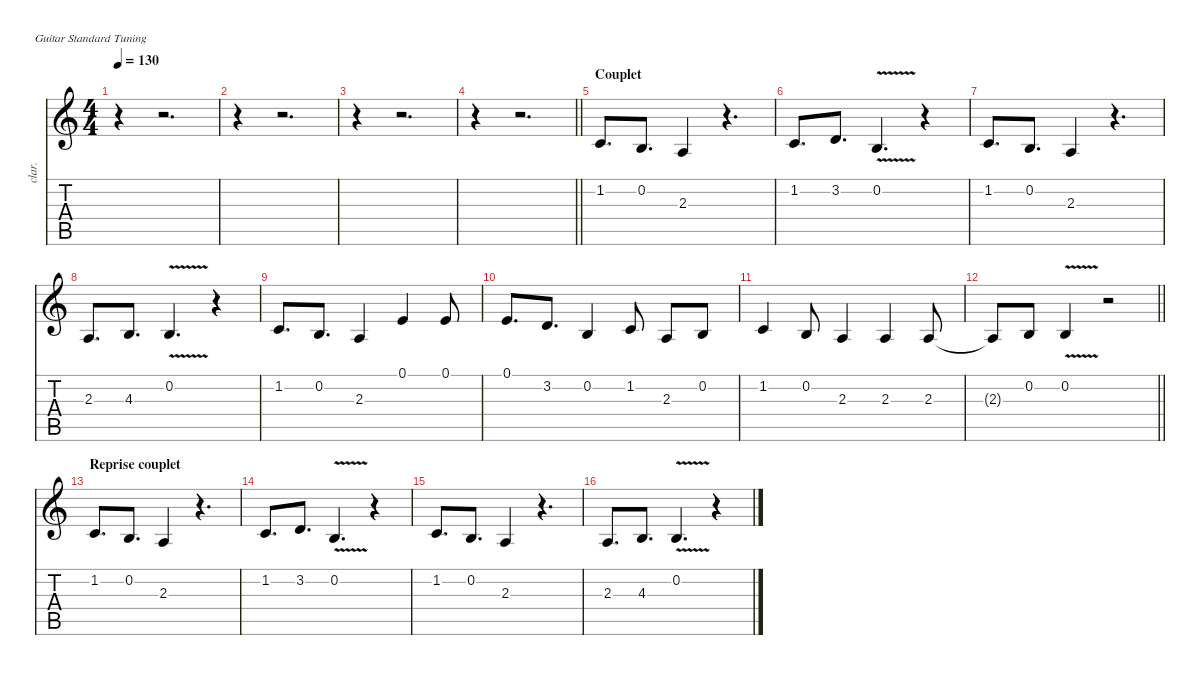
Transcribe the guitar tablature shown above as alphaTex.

\defaultSystemsLayout 4
\hideDynamics
\bracketExtendMode nobrackets
\track ("Chant" "clar.") {mute instrument clarinet}
\staff {score tabs}
\tuning (E4 B3 G3 D3 A2 E2)
\ts (4 4)
\tempo 130
\clef g2
\ks c
r.4{dy f beam Down} r.2{d beam Down} |
r.4{beam Down} r.2{d beam Down} |
r.4{beam Down} r.2{d beam Down} |
\barLineRight lightlight
r.4{beam Down} r.2{d beam Down} |
\section ("" "Couplet")
1.2.8{d beam Up} 0.2.8{d beam Up} 2.3.4{beam Up} r.4{d beam Up} |
1.2.8{d beam Up} 3.2.8{d beam Up} 0.2{v}.4{d beam Up} r.4{beam Up} |
1.2.8{d beam Up} 0.2.8{d beam Up} 2.3.4{beam Up} r.4{d beam Up} |
2.3.8{d beam Up} 4.3.8{d beam Up} 0.2{v}.4{d beam Up} r.4{beam Up} |
1.2.8{d beam Up} 0.2.8{d beam Up} 2.3.4{beam Up} 0.1.4{beam Up} 0.1.8{beam Up} |
0.1.8{d beam Up} 3.2.8{d beam Up} 0.2.4{beam Up} 1.2.8{beam Up} 2.3.8{beam Up} 0.2.8{beam Up} |
1.2.4{beam Up} 0.2.8{beam Up} 2.3.4{beam Up} 2.3.4{beam Up} 2.3.8{beam Up} |
\barLineRight lightlight
2.3{t}.8{beam Up} 0.2.8{beam Up} 0.2{v}.4{beam Up} r.2{beam Up} |
\section ("" "Reprise couplet")
1.2.8{d beam Up} 0.2.8{d beam Up} 2.3.4{beam Up} r.4{d beam Up} |
1.2.8{d beam Up} 3.2.8{d beam Up} 0.2{v}.4{d beam Up} r.4{beam Up} |
1.2.8{d beam Up} 0.2.8{d beam Up} 2.3.4{beam Up} r.4{d beam Up} |
2.3.8{d beam Up} 4.3.8{d beam Up} 0.2{v}.4{d beam Up} r.4{beam Up}
